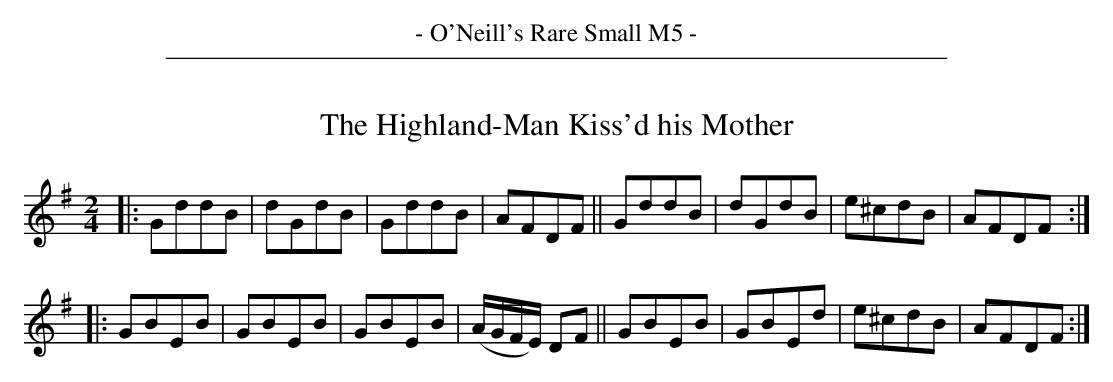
X:1
T: The Highland-Man Kiss'd his Mother
M: 2/4
L: 1/8
K: Dmix	% or maybe G or Em
|:\
GddB | dGdB | GddB | AFDF ||\
GddB | dGdB | e^cdB | AFDF :|
|:\
GBEB | GBEB | GBEB | (A/G/F/E/) DF ||\
GBEB | GBEd | e^cdB | AFDF :|
